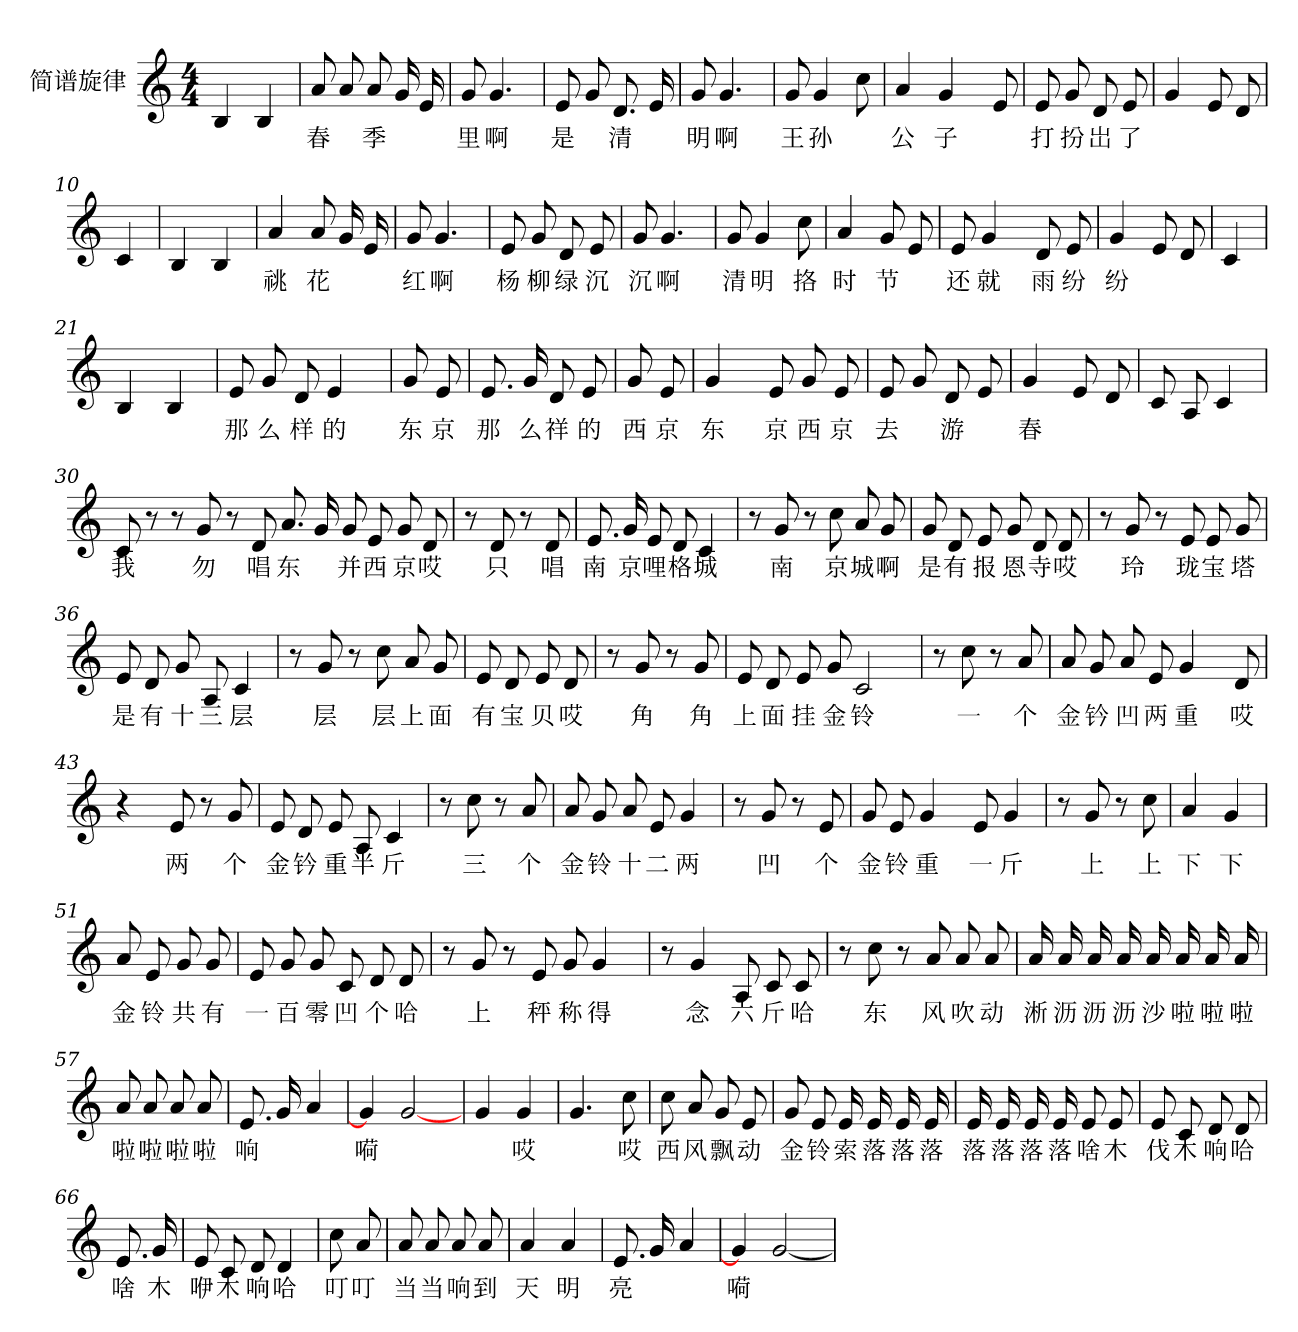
**kern	**text
*part1	*part1
*staff1	*staff1
*I"简谱旋律	*
*k[]	*
*M4/4	*
=1	=1
4B	.
4B	.
=2	=2
8a	春
8a	.
8a	季
16g	.
16e	.
=3	=3
8g	里
4.g	啊
=4	=4
8e	是
8g	.
8.d	清
16e	.
=5	=5
8g	明
4.g	啊
=6	=6
8g	王
4g	孙
8cc	.
=7	=7
4a	公
!LO:N:vis=4	!
4.g	子
8e	.
=8	=8
8e	打
8g	扮
8d	岀
8e	了
=9	=9
4g	.
8e	.
8d	.
=10	=10
4c	.
=11	=11
4B	.
4B	.
=12	=12
4a	祧
8a	花
16g	.
16e	.
=13	=13
8g	红
4.g	啊
=14	=14
8e	杨
8g	柳
8d	绿
8e	沉
=15	=15
8g	沉
4.g	啊
=16	=16
8g	清
4g	明
8cc	挌
=17	=17
4a	时
8g	节
8e	.
=18	=18
8e	还
!LO:N:vis=4	!
4.g	就
8d	雨
8e	纷
=19	=19
4g	纷
8e	.
8d	.
=20	=20
4c	.
=21	=21
4B	.
4B	.
=22	=22
8e	那
8g	么
8d	样
!LO:N:vis=4	!
4.e	的
=23	=23
8g	东
8e	京
=24	=24
8.e	那
16g	么
8d	祥
8e	的
=25	=25
8g	西
8e	京
=26	=26
!LO:N:vis=4	!
4.g	东
8e	京
8g	西
8e	京
=27	=27
8e	去
8g	.
8d	游
8e	.
=28	=28
4g	春
8e	.
8d	.
=29	=29
8c	.
8A	.
4c	.
=30	=30
8c	我
8r	.
8r	.
8g	勿
8r	.
8d	唱
8.a	东
16g	.
8g	并
8e	西
8g	京
8d	哎
=31	=31
8r	.
8d	只
8r	.
8d	唱
=32	=32
8.e	南
16g	京
8e	哩
8d	格
4c	城
=33	=33
8r	.
8g	南
8r	.
8cc	京
8a	城
8g	啊
=34	=34
8g	是
8d	有
8e	报
8g	恩
8d	寺
8d	哎
=35	=35
8r	.
8g	玲
8r	.
8e	珑
8e	宝
8g	塔
=36	=36
8e	是
8d	有
8g	十
8A	三
4c	层
=37	=37
8r	.
8g	层
8r	.
8cc	层
8a	上
8g	面
=38	=38
8e	有
8d	宝
8e	贝
8d	哎
=39	=39
8r	.
8g	角
8r	.
8g	角
=40	=40
8e	上
8d	面
8e	挂
8g	金
2c	铃
=41	=41
8r	.
8cc	一
8r	.
8a	个
=42	=42
8a	金
8g	钤
8a	凹
8e	两
!LO:N:vis=4	!
4.g	重
8d	哎
=43	=43
!LO:N:vis=4	!
4.r	.
8e	两
8r	.
8g	个
=44	=44
8e	金
8d	钤
8e	重
8A	半
4c	斤
=45	=45
8r	.
8cc	三
8r	.
8a	个
=46	=46
8a	金
8g	铃
8a	十
8e	二
4g	两
=47	=47
8r	.
8g	凹
8r	.
8e	个
=48	=48
8g	金
8e	铃
!LO:N:vis=4	!
4.g	重
8e	一
4g	斤
=49	=49
8r	.
8g	上
8r	.
8cc	上
=50	=50
4a	下
4g	下
=51	=51
8a	金
8e	铃
8g	共
8g	有
=52	=52
8e	一
8g	百
8g	零
8c	凹
8d	个
8d	哈
=53	=53
8r	.
8g	上
8r	.
8e	秤
8g	称
!LO:N:vis=4	!
4.g	得
=54	=54
8r	.
4g	念
8A	六
8c	斤
8c	哈
=55	=55
8r	.
8cc	东
8r	.
8a	风
8a	吹
8a	动
=56	=56
16a	淅
16a	沥
16a	沥
16a	沥
16a	沙
16a	啦
16a	啦
16a	啦
=57	=57
8a	啦
8a	啦
8a	啦
8a	啦
=58	=58
8.e	响
16g	.
4a	.
=59	=59
4g]	嗬
[2g	.
=60	=60
4g	.
4g	哎
=61	=61
4.g	.
8cc	哎
=62	=62
8cc	西
8a	风
8g	飘
8e	动
=63	=63
8g	金
8e	铃
16e	索
16e	落
16e	落
16e	落
=64	=64
16e	落
16e	落
16e	落
16e	落
8e	啥
8e	木
=65	=65
8e	伐
8c	木
8d	响
8d	哈
=66	=66
8.e	啥
16g	木
=67	=67
8e	咿
8c	木
8d	响
4d	哈
=68	=68
8cc	叮
8a	叮
=69	=69
8a	当
8a	当
8a	响
8a	到
=70	=70
4a	天
4a	明
=71	=71
8.e	亮
16g	.
4a	.
=72	=72
4g]	嗬
[2g	.
=	=
*-	*-
